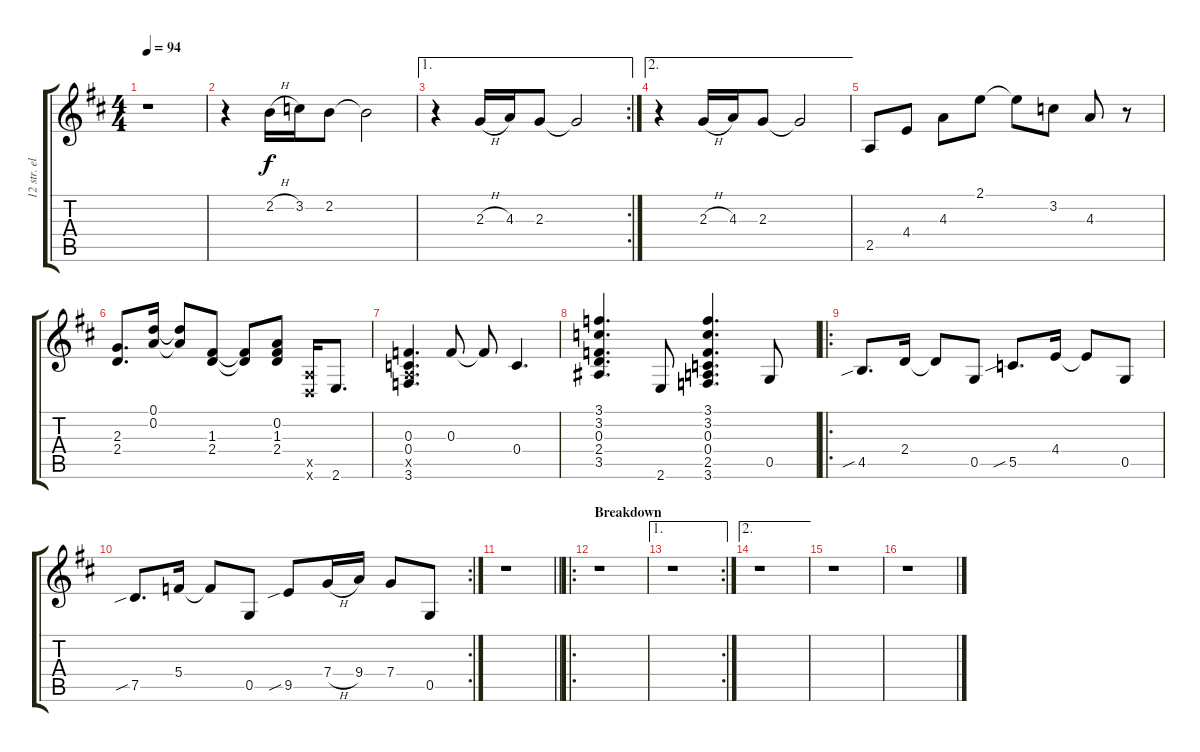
\track ("12 str. electric" "12 str. el") {instrument electricguitarclean}
\staff {score tabs}
\tuning (D4 A3 F3 C3 G2 D2) {hide}
\ts (4 4)
\tempo 94
\clef g2
\ks d
r.1{dy f} |
r.4 2.2{h}.16 3.2.16 2.2.8 2.2{t}.2 |
\ae 1
\rc 2
r.4 2.3{h}.16 4.3.16 2.3.8 2.3{t}.2 |
\ae 2
r.4 2.3{h}.16 4.3.16 2.3.8 2.3{t}.2 |
2.5.8 4.4.8 4.3.8 2.1.8 2.1{t}.8 3.2.8 4.3.8 r.8 |
(2.3 2.4).8{d} (0.1 0.2).16 (0.1{t} 0.2{t}).8 (1.3 2.4).8 (1.3{t} 2.4{t}).8 (0.2 1.3 2.4).8 (2.5{x} 0.6{x}).16 2.6.8{d} |
(0.3 0.4 2.5{x} 3.6).4{d} 0.3.8 0.3{t}.8 0.4.4{d} |
(3.1 3.2 0.3 2.4 3.5).4{d} 2.6.8 (3.1 3.2 0.3 0.4 2.5 3.6).4{d} 0.5.8 |
\ro
4.5{sib}.8{d} 2.4.16 2.4{t}.8 0.5.8 5.5{sib}.8{d} 4.4.16 4.4{t}.8 0.5.8 |
\rc 2
7.5{sib}.8{d} 5.4.16 5.4{t}.8 0.5.8 9.5{sib}.8 7.4{h}.16 9.4.16 7.4.8 0.5.8 |
\barLineRight lightlight
r.1 |
\ro
\section ("" "Breakdown")
r.1 |
\ae 1
\rc 2
r.1 |
\ae 2
r.1 |
r.1 |
r.1
